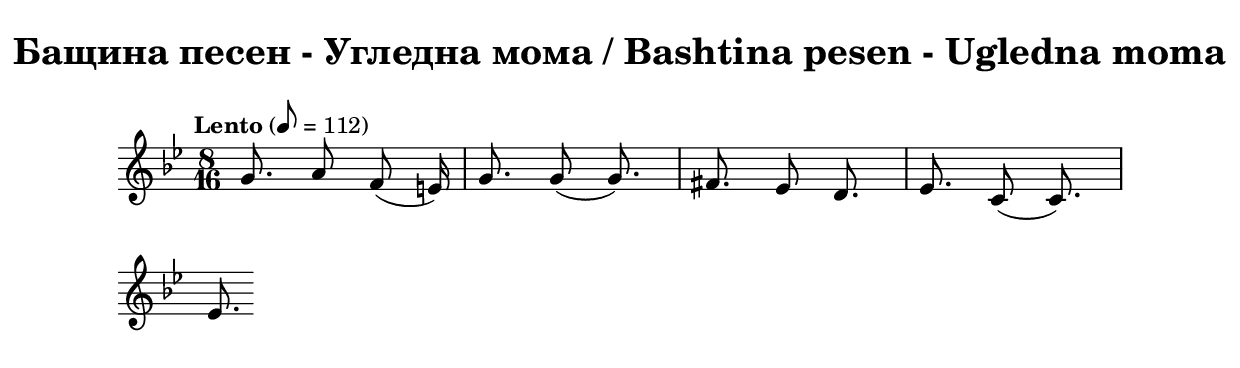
\version "2.18.2"

\paper {
  print-all-headers = ##t
  print-page-number = ##f 
  left-margin = 2\cm
  right-margin = 2\cm
}

\header {
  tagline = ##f
}


\score{
  \layout { 
    indent = 0.0\cm % remove first line indentation
    ragged-last = ##t % do not spread last line to fill the whole space
    \context {
      \Score
      \omit BarNumber %remove bar numbers
    } % context
  } % layout

  \new Voice \relative c' {
    \clef treble
    \key bes \major
    \time 8/16 
    \tempo "Lento" 8 = 112
    \autoBeamOff
    
    g'8. a8 f(e16) | \noBreak
    g8. g8(g8.) | \noBreak
    fis8. ees8 d8. | \noBreak
    ees8. c8(c8.) | \break
    ees8.
    
    

  }

  \header {
    title = "Бащина песен - Угледна мома / Bashtina pesen - Ugledna moma"
  }

} % score
